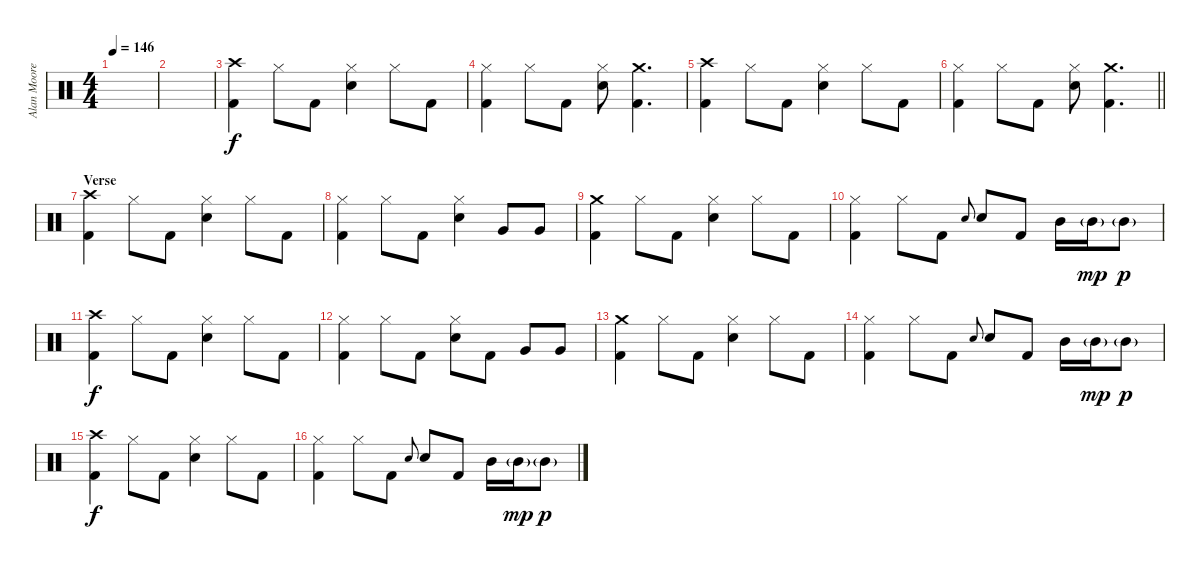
\track ("Alan Moore" "Alan Moore") {instrument percussion}
\staff {score}
\articulation defaults
\ts (4 4)
\tempo 146
\clef neutral
\ks c
|
|
("Crash high (hit)" "Kick (hit) 2").4 "Hi-Hat (closed)".8 "Kick (hit) 2".8 ("Hi-Hat (closed)" "Electric Snare (hit)").4 "Hi-Hat (closed)".8 "Kick (hit) 2".8 |
("Hi-Hat (closed)" "Kick (hit) 2").4 "Hi-Hat (closed)".8 "Kick (hit) 2".8 ("Hi-Hat (closed)" "Electric Snare (hit)").8 ("Crash medium (hit)" "Kick (hit) 2").4{d} |
("Crash high (hit)" "Kick (hit) 2").4 "Hi-Hat (closed)".8 "Kick (hit) 2".8 ("Hi-Hat (closed)" "Electric Snare (hit)").4 "Hi-Hat (closed)".8 "Kick (hit) 2".8 |
\barLineRight lightlight
("Hi-Hat (closed)" "Kick (hit) 2").4 "Hi-Hat (closed)".8 "Kick (hit) 2".8 ("Hi-Hat (closed)" "Electric Snare (hit)").8 ("Crash medium (hit)" "Kick (hit) 2").4{d} |
\section ("" "Verse")
("Crash high (hit)" "Kick (hit) 2").4 "Hi-Hat (closed)".8 "Kick (hit) 2".8 ("Hi-Hat (closed)" "Electric Snare (hit)").4 "Hi-Hat (closed)".8 "Kick (hit) 2".8 |
("Hi-Hat (closed)" "Kick (hit) 2").4 "Hi-Hat (closed)".8 "Kick (hit) 2".8 ("Hi-Hat (closed)" "Electric Snare (hit)").4 "Very Low Tom (hit)".8 "Very Low Tom (hit)".8 |
("Crash medium (hit)" "Kick (hit) 2").4 "Hi-Hat (closed)".8 "Kick (hit) 2".8 ("Hi-Hat (closed)" "Electric Snare (hit)").4 "Hi-Hat (closed)".8 "Kick (hit) 2".8 |
("Hi-Hat (closed)" "Kick (hit) 2").4 "Hi-Hat (closed)".8 "Kick (hit) 2".8 "Electric Snare (hit)".8{gr onbeat} "Electric Snare (hit)".8 "Kick (hit) 2".8 "Mid Tom (hit)".16 "Mid Tom (hit)"{g}.16{dy mp} "Mid Tom (hit)"{g}.8{dy p} |
("Crash high (hit)" "Kick (hit) 2").4{dy f} "Hi-Hat (closed)".8 "Kick (hit) 2".8 ("Hi-Hat (closed)" "Electric Snare (hit)").4 "Hi-Hat (closed)".8 "Kick (hit) 2".8 |
("Hi-Hat (closed)" "Kick (hit) 2").4 "Hi-Hat (closed)".8 "Kick (hit) 2".8 ("Hi-Hat (closed)" "Electric Snare (hit)").8 "Kick (hit) 2".8 "Very Low Tom (hit)".8 "Very Low Tom (hit)".8 |
("Crash medium (hit)" "Kick (hit) 2").4 "Hi-Hat (closed)".8 "Kick (hit) 2".8 ("Hi-Hat (closed)" "Electric Snare (hit)").4 "Hi-Hat (closed)".8 "Kick (hit) 2".8 |
("Hi-Hat (closed)" "Kick (hit) 2").4 "Hi-Hat (closed)".8 "Kick (hit) 2".8 "Electric Snare (hit)".8{gr onbeat} "Electric Snare (hit)".8 "Kick (hit) 2".8 "Mid Tom (hit)".16 "Mid Tom (hit)"{g}.16{dy mp} "Mid Tom (hit)"{g}.8{dy p} |
("Crash high (hit)" "Kick (hit) 2").4{dy f} "Hi-Hat (closed)".8 "Kick (hit) 2".8 ("Hi-Hat (closed)" "Electric Snare (hit)").4 "Hi-Hat (closed)".8 "Kick (hit) 2".8 |
("Hi-Hat (closed)" "Kick (hit) 2").4 "Hi-Hat (closed)".8 "Kick (hit) 2".8 "Electric Snare (hit)".8{gr onbeat} "Electric Snare (hit)".8 "Kick (hit) 2".8 "Mid Tom (hit)".16 "Mid Tom (hit)"{g}.16{dy mp} "Mid Tom (hit)"{g}.8{dy p}
